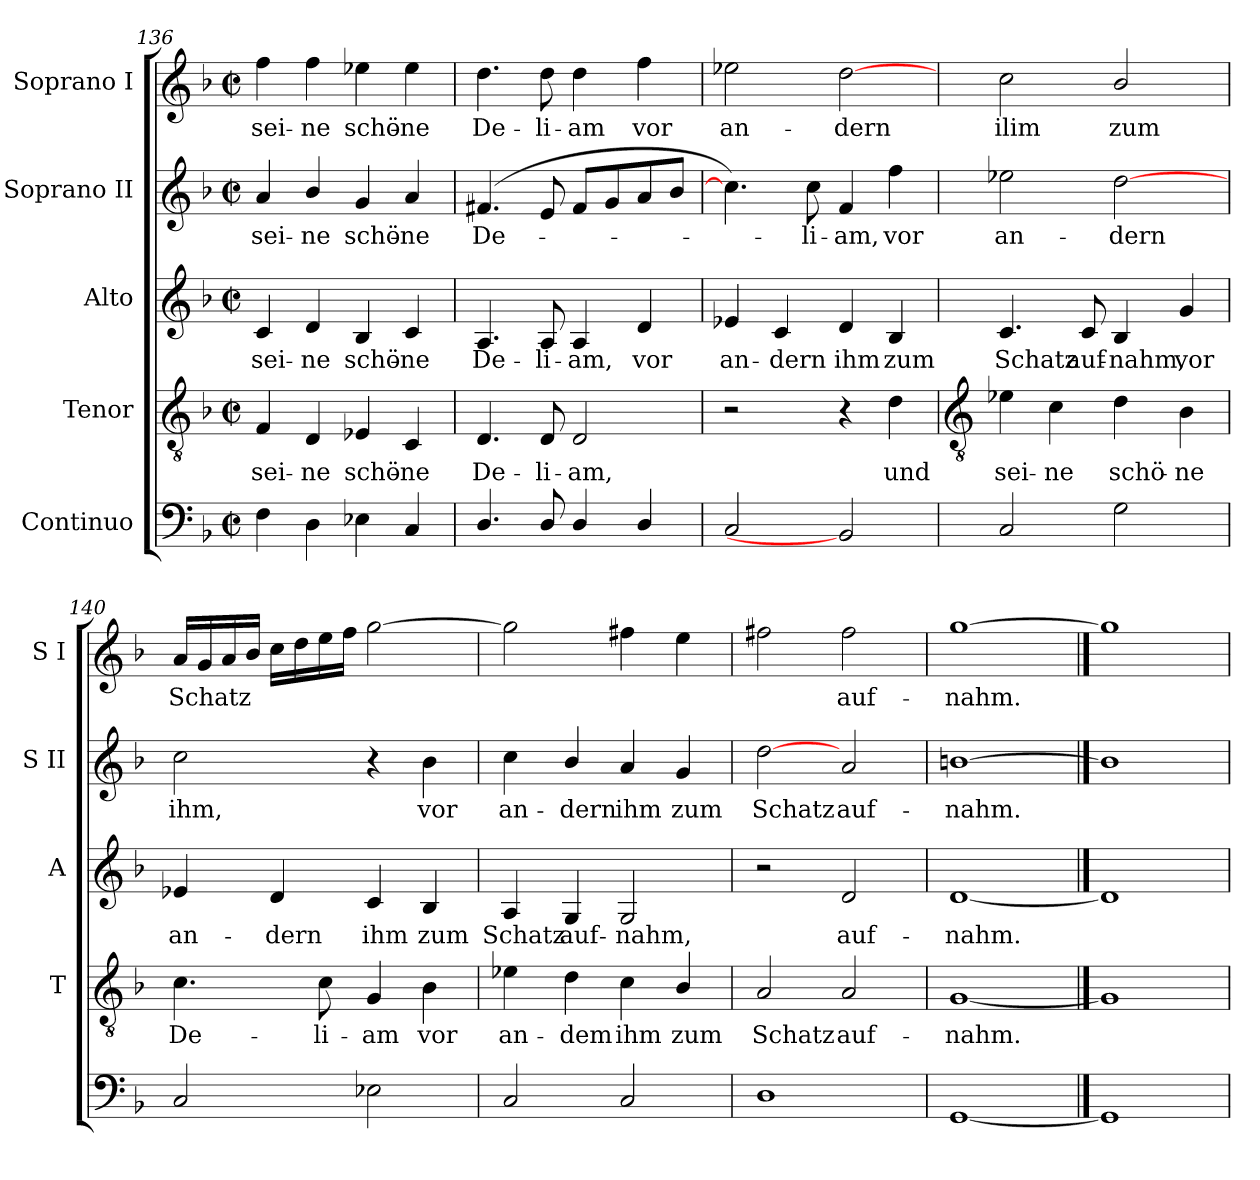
**kern	**kern	**text	**kern	**text	**kern	**text	**kern	**text
*part5	*part4	*part4	*part3	*part3	*part2	*part2	*part1	*part1
*staff5	*staff4	*staff4	*staff3	*staff3	*staff2	*staff2	*staff1	*staff1
*I"Continuo	*I"Tenor	*	*I"Alto	*	*I"Soprano II	*	*I"Soprano I	*
*	*I'T	*	*I'A	*	*I'S II	*	*I'S I	*
*clefF4	*clefGv2	*	*clefG2	*	*clefG2	*	*clefG2	*
*k[b-]	*k[b-]	*	*k[b-]	*	*k[b-]	*	*k[b-]	*
*F:	*F:	*	*F:	*	*F:	*	*F:	*
*M2/2	*M2/2	*	*M2/2	*	*M2/2	*	*M2/2	*
*met(c|)	*met(c|)	*	*met(c|)	*	*met(c|)	*	*met(c|)	*
=136	=136	=136	=136	=136	=136	=136	=136	=136
!	!	!LO:LY:b	!	!LO:LY:b	!	!LO:LY:b	!	!LO:LY:b
4F	4F	sei-	4c	sei-	4a	sei-	4ff	sei-
!	!	!LO:LY:b	!	!LO:LY:b	!	!LO:LY:b	!	!LO:LY:b
4D	4D	-ne	4d	-ne	4b-/	-ne	4ff	-ne
!	!	!LO:LY:b	!	!LO:LY:b	!	!LO:LY:b	!	!LO:LY:b
4E-X	4E-X	schö-	4B-	schö-	4g	schö-	4ee-X	schö-
!	!	!LO:LY:b	!	!LO:LY:b	!	!LO:LY:b	!	!LO:LY:b
4C	4C	-ne	4c	-ne	4a	-ne	4ee-	-ne
=137	=137	=137	=137	=137	=137	=137	=137	=137
!	!	!LO:LY:b	!	!LO:LY:b	!	!LO:LY:b	!	!LO:LY:b
4.D/	4.D	De-	4.A	De-	(<4.f#X	De-	4.dd	De-
!	!	!LO:LY:b	!	!LO:LY:b	!	!	!	!LO:LY:b
8D/	8D	-li-	8A	-li-	8e	.	8dd	-li-
!	!	!LO:LY:b	!	!LO:LY:b	!	!	!	!LO:LY:b
4D/	2D	-am,	4A	-am,	8f#L	.	4dd	-am
.	.	.	.	.	8g	.	.	.
!	!	!	!	!LO:LY:b	!	!	!	!LO:LY:b
4D/	.	.	4d	vor	8a	.	4ff	vor
.	.	.	.	.	8b-J	.	.	.
=138	=138	=138	=138	=138	=138	=138	=138	=138
!	!	!	!	!LO:LY:b	!	!	!	!LO:LY:b
2C	2r	.	4e-X	an-	4.cc])	.	2ee-X	an-
!	!	!	!	!LO:LY:b	!	!	!	!
.	.	.	4c	-dern	.	.	.	.
!	!	!	!	!	!	!LO:LY:b	!	!
.	.	.	.	.	8cc	li-	.	.
!	!	!	!	!LO:LY:b	!	!LO:LY:b	!	!LO:LY:b
2BB-]	4r	.	4d	ihm	4f	-am,	[2dd	-dern
!	!	!LO:LY:b	!	!LO:LY:b	!	!LO:LY:b	!	!
.	4d	und	4B-	zum	4ff	vor	.	.
!!LO:LB:g=z
=139	=139	=139	=139	=139	=139	=139	=139	=139
*	*clefGv2	*	*	*	*	*	*	*
!	!	!LO:LY:b	!	!LO:LY:b	!	!LO:LY:b	!	!LO:LY:b
2C	4e-X	sei-	4.c	Schatz	2ee-X	an-	2cc	ilim
!	!	!LO:LY:b	!	!	!	!	!	!
.	4c	-ne	.	.	.	.	.	.
!	!	!	!	!LO:LY:b	!	!	!	!
.	.	.	8c	auf-	.	.	.	.
!	!	!LO:LY:b	!	!LO:LY:b	!	!LO:LY:b	!	!LO:LY:b
2G	4d	schö-	4B-	-nahm,	[2dd	-dern	2b-/	zum
!	!	!LO:LY:b	!	!LO:LY:b	!	!	!	!
.	4B-	-ne	4g	vor	.	.	.	.
=140	=140	=140	=140	=140	=140	=140	=140	=140
!	!	!LO:LY:b	!	!LO:LY:b	!	!LO:LY:b	!	!LO:LY:b
2C	4.c	De-	4e-X	an-	2cc	ihm,	16aLL	Schatz
.	.	.	.	.	.	.	16g	.
.	.	.	.	.	.	.	16a	.
.	.	.	.	.	.	.	16b-JJ	.
!	!	!	!	!LO:LY:b	!	!	!	!
.	.	.	4d	-dern	.	.	16ccLL	.
.	.	.	.	.	.	.	16dd	.
!	!	!LO:LY:b	!	!	!	!	!	!
.	8c	-li-	.	.	.	.	16ee	.
.	.	.	.	.	.	.	16ffJJ	.
!	!	!LO:LY:b	!	!LO:LY:b	!	!	!	!
2E-X	4G	-am	4c	ihm	4r	.	[2gg	.
!	!	!LO:LY:b	!	!LO:LY:b	!	!LO:LY:b	!	!
.	4B-	vor	4B-	zum	4b-	vor	.	.
=141	=141	=141	=141	=141	=141	=141	=141	=141
!	!	!LO:LY:b	!	!LO:LY:b	!	!LO:LY:b	!	!
2C	4e-X	an-	4A	Schatz	4cc	an-	2gg]	.
!	!	!LO:LY:b	!	!LO:LY:b	!	!LO:LY:b	!	!
.	4d	-dem	4G	auf-	4b-/	-dern	.	.
!	!	!LO:LY:b	!	!LO:LY:b	!	!LO:LY:b	!	!
2C	4c	ihm	2G	-nahm,	4a	ihm	4ff#X	.
!	!	!LO:LY:b	!	!	!	!LO:LY:b	!	!
.	4B-/	zum	.	.	4g	zum	4ee	.
=142	=142	=142	=142	=142	=142	=142	=142	=142
!	!	!LO:LY:b	!	!	!	!LO:LY:b	!	!
1D	2A	Schatz	2r	.	[2dd	Schatz	2ff#X	.
!	!	!LO:LY:b	!	!LO:LY:b	!	!LO:LY:b	!	!LO:LY:b
.	2A	auf-	2d	auf-	2a	auf-	2ff#	auf-
=143	=143	=143	=143	=143	=143	=143	=143	=143
!	!	!LO:LY:b	!	!LO:LY:b	!	!LO:LY:b	!	!LO:LY:b
[1GG	[1G	-nahm.	[1d	nahm.	[1bn	-nahm.	[1gg	-nahm.
==144	==144	==144	==144	==144	==144	==144	==144	==144
1GG]	1G]	.	1d]	.	1b]	.	1gg]	.
=	=	=	=	=	=	=	=	=
*-	*-	*-	*-	*-	*-	*-	*-	*-
